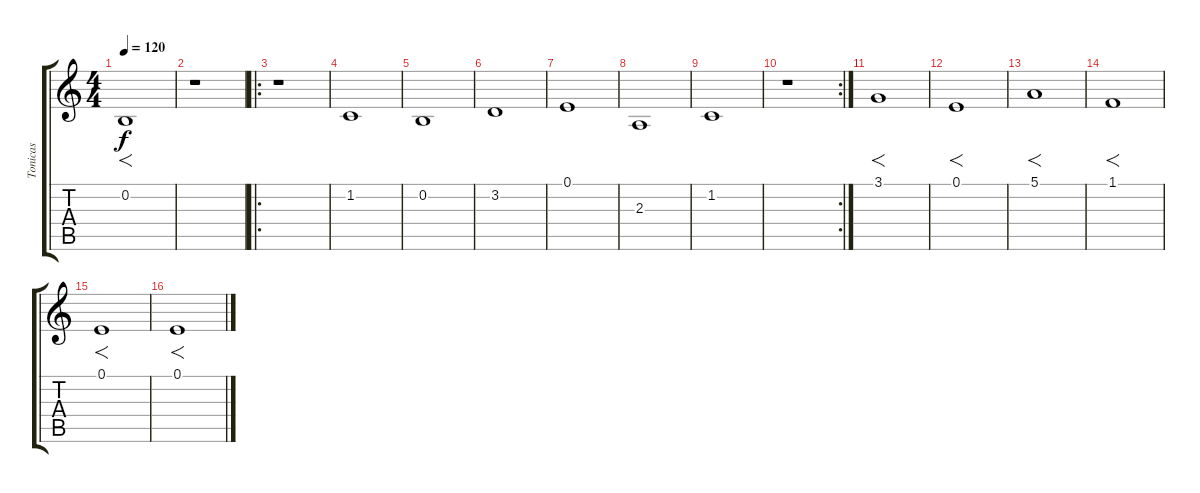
\track ("Tonicas" "Tonicas") {instrument lead8bassandlead}
\staff {score tabs}
\tuning (E4 B3 G3 D3 A2 E2) {hide}
\ts (4 4)
\tempo 120
\clef g2
\ks c
0.2.1{f dy f} |
r.1 |
\ro
r.1 |
1.2.1 |
0.2.1 |
3.2.1 |
0.1.1 |
2.3.1 |
1.2.1 |
\rc 2
r.1 |
3.1.1{f} |
0.1.1{f} |
5.1.1{f} |
1.1.1{f} |
0.1.1{f} |
0.1.1{f}
